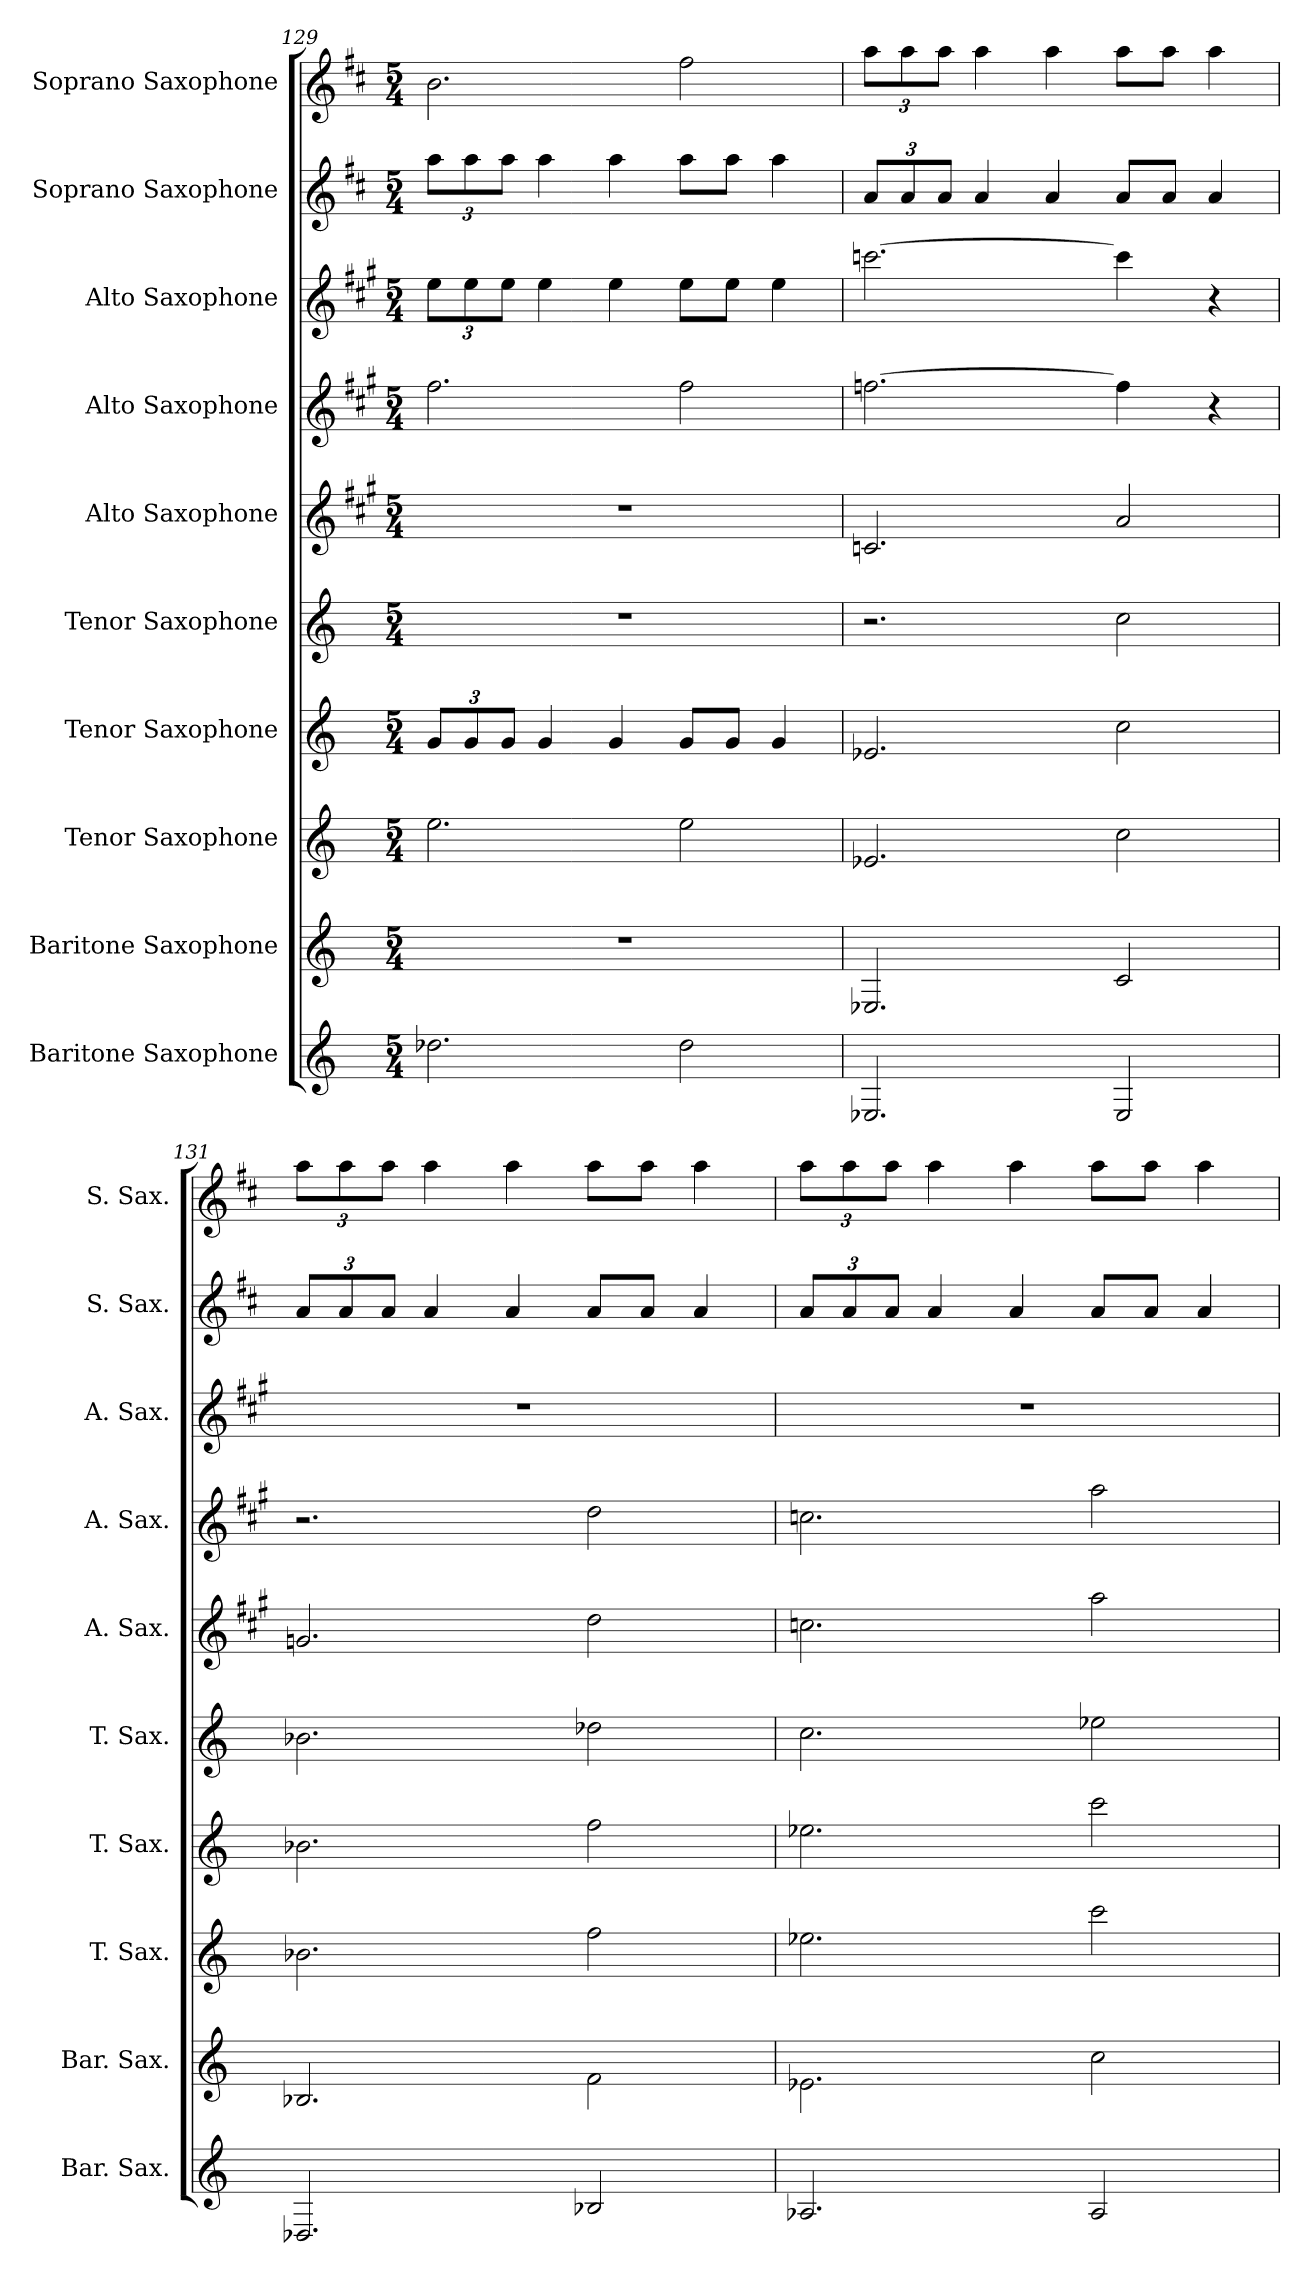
**kern	**kern	**kern	**kern	**kern	**kern	**kern	**kern	**kern	**kern
*part10	*part9	*part8	*part7	*part6	*part5	*part4	*part3	*part2	*part1
*staff10	*staff9	*staff8	*staff7	*staff6	*staff5	*staff4	*staff3	*staff2	*staff1
*I"Baritone Saxophone	*I"Baritone Saxophone	*I"Tenor Saxophone	*I"Tenor Saxophone	*I"Tenor Saxophone	*I"Alto Saxophone	*I"Alto Saxophone	*I"Alto Saxophone	*I"Soprano Saxophone	*I"Soprano Saxophone
*I'Bar. Sax.	*I'Bar. Sax.	*I'T. Sax.	*I'T. Sax.	*I'T. Sax.	*I'A. Sax.	*I'A. Sax.	*I'A. Sax.	*I'S. Sax.	*I'S. Sax.
*clefG2	*clefG2	*clefG2	*clefG2	*clefG2	*clefG2	*clefG2	*clefG2	*clefG2	*clefG2
*ITrd12c21	*ITrd12c21	*ITrd8c14	*ITrd8c14	*ITrd8c14	*ITrd5c9	*ITrd5c9	*ITrd5c9	*ITrd1c2	*ITrd1c2
*k[]	*k[]	*k[]	*k[]	*k[]	*k[]	*k[]	*k[]	*k[]	*k[]
*M5/4	*M5/4	*M5/4	*M5/4	*M5/4	*M5/4	*M5/4	*M5/4	*M5/4	*M5/4
*	*	*	*Xbrackettup	*	*	*	*Xbrackettup	*Xbrackettup	*
=129	=129	=129	=129	=129	=129	=129	=129	=129	=129
2.d-X\	4%5r	2.e\	12G/L	4%5r	4%5r	2.a\	12g\L	12gg\L	2.a\
.	.	.	12G/	.	.	.	12g\	12gg\	.
.	.	.	12G/J	.	.	.	12g\J	12gg\J	.
.	.	.	4G/	.	.	.	4g\	4gg\	.
.	.	.	4G/	.	.	.	4g\	4gg\	.
2d-\	.	2e\	8G/L	.	.	2a\	8g\L	8gg\L	2ee\
.	.	.	8G/J	.	.	.	8g\J	8gg\J	.
.	.	.	4G/	.	.	.	4g\	4gg\	.
=130	=130	=130	=130	=130	=130	=130	=130	=130	=130
*	*	*	*	*	*	*	*	*	*Xbrackettup
2.EE-X/	2.EE-X/	2.E-X/	2.E-X/	2.r	2.E-X/	[2.a-X\	[2.ee-X\	12g/L	12gg\L
.	.	.	.	.	.	.	.	12g/	12gg\
.	.	.	.	.	.	.	.	12g/J	12gg\J
.	.	.	.	.	.	.	.	4g/	4gg\
.	.	.	.	.	.	.	.	4g/	4gg\
2EE-/	2C/	2c\	2c\	2c\	2c/	4a-\]	4ee-\]	8g/L	8gg\L
.	.	.	.	.	.	.	.	8g/J	8gg\J
.	.	.	.	.	.	4r	4r	4g/	4gg\
=131	=131	=131	=131	=131	=131	=131	=131	=131	=131
2.DD-X/	2.BB-X/	2.B-X\	2.B-X\	2.B-X\	2.B-X/	2.r	4%5r	12g/L	12gg\L
.	.	.	.	.	.	.	.	12g/	12gg\
.	.	.	.	.	.	.	.	12g/J	12gg\J
.	.	.	.	.	.	.	.	4g/	4gg\
.	.	.	.	.	.	.	.	4g/	4gg\
2BB-X/	2F\	2f\	2f\	2d-X\	2f\	2f\	.	8g/L	8gg\L
.	.	.	.	.	.	.	.	8g/J	8gg\J
.	.	.	.	.	.	.	.	4g/	4gg\
!!LO:PB:g=z
=132	=132	=132	=132	=132	=132	=132	=132	=132	=132
2.AA-X/	2.E-X\	2.e-X\	2.e-X\	2.c\	2.e-X\	2.e-X\	4%5r	12g/L	12gg\L
.	.	.	.	.	.	.	.	12g/	12gg\
.	.	.	.	.	.	.	.	12g/J	12gg\J
.	.	.	.	.	.	.	.	4g/	4gg\
.	.	.	.	.	.	.	.	4g/	4gg\
2AA-/	2c\	2cc\	2cc\	2e-X\	2cc\	2cc\	.	8g/L	8gg\L
.	.	.	.	.	.	.	.	8g/J	8gg\J
.	.	.	.	.	.	.	.	4g/	4gg\
=	=	=	=	=	=	=	=	=	=
*-	*-	*-	*-	*-	*-	*-	*-	*-	*-
